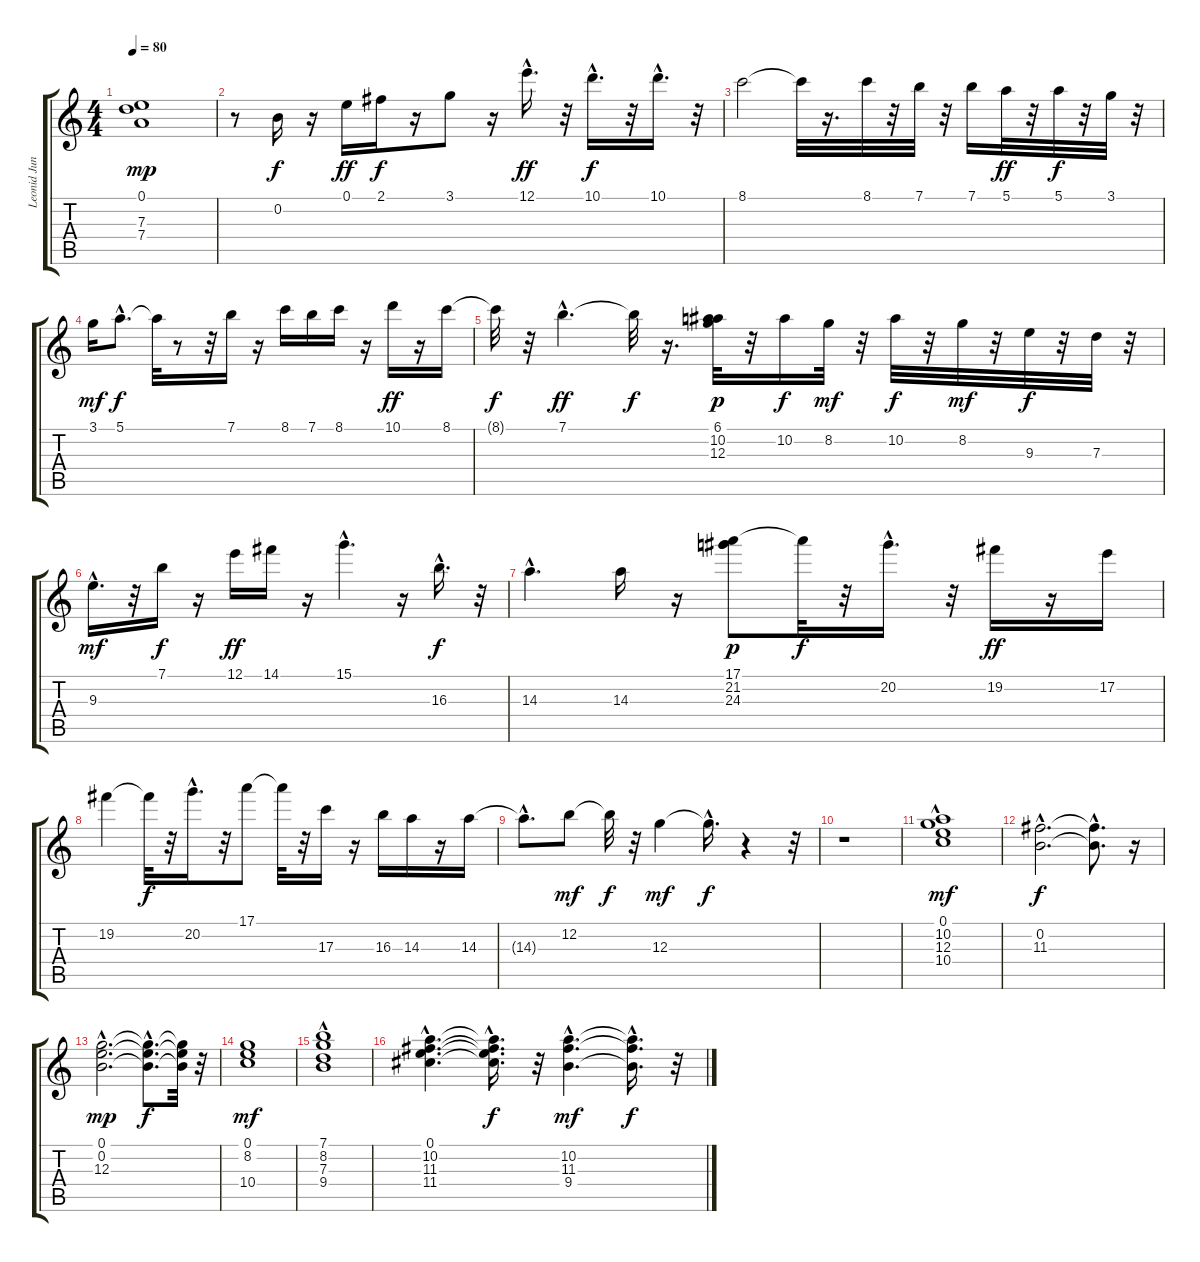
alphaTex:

\track ("Leonid Jung" "Leonid Jun") {instrument electricguitarclean}
\staff {score tabs}
\tuning (E4 B3 G3 D3 A2 E2) {hide}
\ts (4 4)
\tempo 80
\clef g2
\ks c
(0.1 7.3 7.4).1{dy mp} |
r.8 0.2.16{dy f instrument altosax} r.16 0.1.16{dy ff} 2.1.16{dy f} r.16 3.1.8 r.16 12.1{hac}.16{d dy ff} r.32 10.1{hac}.16{d dy f} r.32 10.1{hac}.16{d} r.32 |
8.1.2 8.1{t}.32 r.16{d} 8.1.32 r.32 7.1.32 r.32 7.1.16 5.1.32{dy ff} r.32 5.1.32{dy f} r.32 3.1.32 r.32 |
3.1.16{dy mf} 5.1{hac}.8{d dy f} 5.1{t}.32 r.8 r.32 7.1.16 r.16 8.1.16 7.1.16 8.1.16 r.16 10.1.16{dy ff} r.16 8.1.16 |
8.1{t}.32{dy f} r.32 7.1{hac}.4{d dy ff} 7.1{t}.32{dy f} r.16{d} (6.1 10.2 12.3).32{dy p} r.32 10.2.16{dy f} 8.2.32{dy mf} r.32 10.2.32{dy f} r.32 8.2.32{dy mf} r.32 9.3.32{dy f} r.32 7.3.32 r.32 |
9.3{hac}.16{d dy mf} r.32 7.1.16{dy f} r.16 12.1.16{dy ff} 14.1.16 r.16 15.1{hac}.4{d} r.16 16.3{hac}.16{d dy f} r.32 |
14.3{hac}.4{d} 14.3.16 r.16 (17.1 21.2 24.3).8{dy p} 17.1{t}.32{dy f} r.32 20.2{hac}.16{d} r.32 19.2.16{dy ff} r.16 17.2.16 |
19.2.4 19.2{t}.32{dy f} r.32 20.2{hac}.16{d} r.32 17.1.8 17.1{t}.32 r.32 17.3.16 r.16 16.3.16 14.3.16 r.16 14.3.16 |
14.3{hac t}.8{d} 12.2.8{dy mf} 12.2{t}.32{dy f} r.32 12.3.4{dy mf} 12.3{hac t}.16{d dy f} r.4 r.32 |
r.1 |
(0.1{hac} 10.2 12.3{hac} 10.4{hac}).1{dy mf instrument synthstrings2} |
(0.2{hac} 11.3{hac}).2{d dy f} (0.2{hac t} 11.3{hac t}).8{d} r.16 |
(0.1{hac} 0.2{hac} 12.3{hac}).2{d dy mp} (0.1{hac t} 0.2{hac t} 12.3{hac t}).8{d dy f} (0.1{t} 0.2{t} 12.3{t}).32 r.32 |
(0.1 8.2 10.4).1{dy mf} |
(7.1{hac} 8.2 7.3 9.4).1 |
(0.1{hac} 10.2{hac} 11.3{hac} 11.4{hac}).4{d} (0.1{hac t} 10.2{hac t} 11.3{hac t} 11.4{hac t}).16{d dy f} r.32 (10.2{hac} 11.3{hac} 9.4{hac}).4{d dy mf} (10.2{hac t} 11.3{hac t} 9.4{hac t}).16{d dy f} r.32
